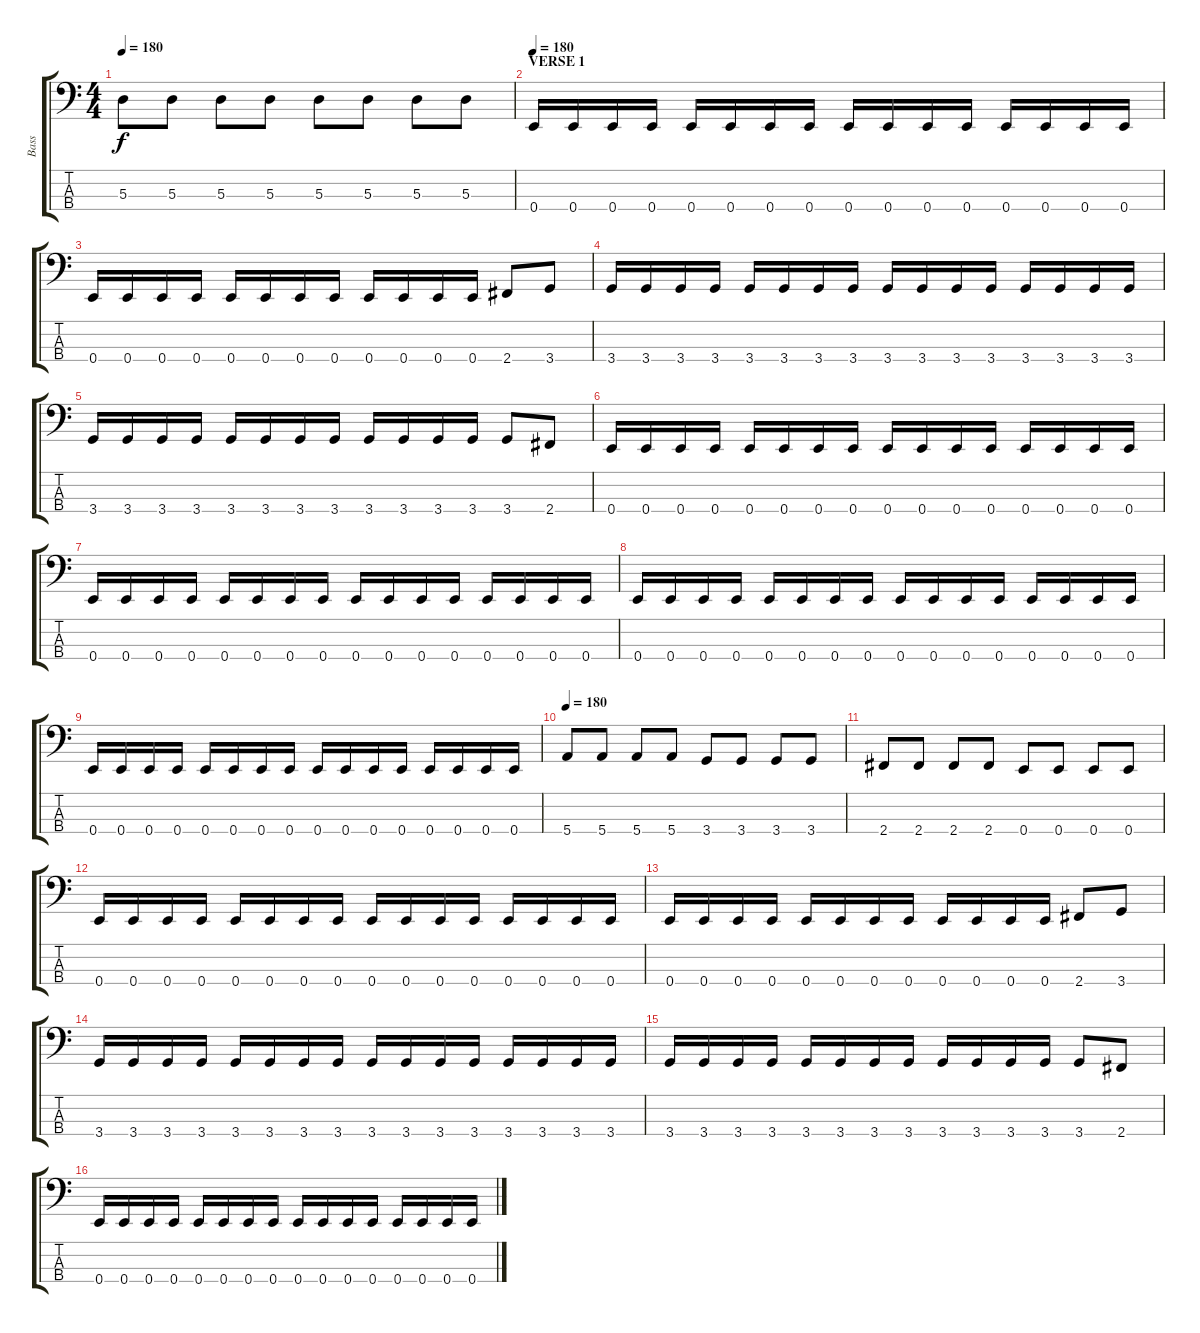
\track ("Bass" "Bass") {instrument electricbasspick}
\staff {score tabs}
\tuning (G2 D2 A1 E1) {hide}
\ts (4 4)
\tempo 180
\clef f4
\ks c
5.3.8{dy f} 5.3.8 5.3.8 5.3.8 5.3.8 5.3.8 5.3.8 5.3.8 |
\section ("" "VERSE 1")
\tempo 180
0.4.16 0.4.16 0.4.16 0.4.16 0.4.16 0.4.16 0.4.16 0.4.16 0.4.16 0.4.16 0.4.16 0.4.16 0.4.16 0.4.16 0.4.16 0.4.16 |
0.4.16 0.4.16 0.4.16 0.4.16 0.4.16 0.4.16 0.4.16 0.4.16 0.4.16 0.4.16 0.4.16 0.4.16 2.4.8 3.4.8 |
3.4.16 3.4.16 3.4.16 3.4.16 3.4.16 3.4.16 3.4.16 3.4.16 3.4.16 3.4.16 3.4.16 3.4.16 3.4.16 3.4.16 3.4.16 3.4.16 |
3.4.16 3.4.16 3.4.16 3.4.16 3.4.16 3.4.16 3.4.16 3.4.16 3.4.16 3.4.16 3.4.16 3.4.16 3.4.8 2.4.8 |
0.4.16 0.4.16 0.4.16 0.4.16 0.4.16 0.4.16 0.4.16 0.4.16 0.4.16 0.4.16 0.4.16 0.4.16 0.4.16 0.4.16 0.4.16 0.4.16 |
0.4.16 0.4.16 0.4.16 0.4.16 0.4.16 0.4.16 0.4.16 0.4.16 0.4.16 0.4.16 0.4.16 0.4.16 0.4.16 0.4.16 0.4.16 0.4.16 |
0.4.16 0.4.16 0.4.16 0.4.16 0.4.16 0.4.16 0.4.16 0.4.16 0.4.16 0.4.16 0.4.16 0.4.16 0.4.16 0.4.16 0.4.16 0.4.16 |
0.4.16 0.4.16 0.4.16 0.4.16 0.4.16 0.4.16 0.4.16 0.4.16 0.4.16 0.4.16 0.4.16 0.4.16 0.4.16 0.4.16 0.4.16 0.4.16 |
\tempo 180
5.4.8 5.4.8 5.4.8 5.4.8 3.4.8 3.4.8 3.4.8 3.4.8 |
2.4.8 2.4.8 2.4.8 2.4.8 0.4.8 0.4.8 0.4.8 0.4.8 |
0.4.16 0.4.16 0.4.16 0.4.16 0.4.16 0.4.16 0.4.16 0.4.16 0.4.16 0.4.16 0.4.16 0.4.16 0.4.16 0.4.16 0.4.16 0.4.16 |
0.4.16 0.4.16 0.4.16 0.4.16 0.4.16 0.4.16 0.4.16 0.4.16 0.4.16 0.4.16 0.4.16 0.4.16 2.4.8 3.4.8 |
3.4.16 3.4.16 3.4.16 3.4.16 3.4.16 3.4.16 3.4.16 3.4.16 3.4.16 3.4.16 3.4.16 3.4.16 3.4.16 3.4.16 3.4.16 3.4.16 |
3.4.16 3.4.16 3.4.16 3.4.16 3.4.16 3.4.16 3.4.16 3.4.16 3.4.16 3.4.16 3.4.16 3.4.16 3.4.8 2.4.8 |
0.4.16 0.4.16 0.4.16 0.4.16 0.4.16 0.4.16 0.4.16 0.4.16 0.4.16 0.4.16 0.4.16 0.4.16 0.4.16 0.4.16 0.4.16 0.4.16
